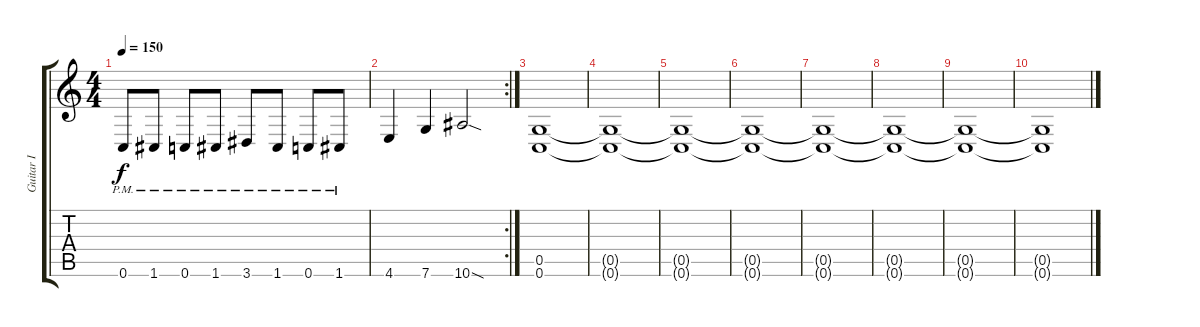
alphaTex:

\track ("Guitar I" "Guitar I") {instrument distortionguitar}
\staff {score tabs}
\tuning (D4 A3 F3 C3 G2 C2) {hide}
\ts (4 4)
\tempo 150
\clef g2
\ks c
0.6{pm}.8{dy f} 1.6{pm}.8 0.6{pm}.8 1.6{pm}.8 3.6{pm}.8 1.6{pm}.8 0.6{pm}.8 1.6{pm}.8 |
\rc 2
4.6.4 7.6.4 10.6{sod}.2 |
(0.5 0.6).1 |
(0.5{t} 0.6{t}).1 |
(0.5{t} 0.6{t}).1 |
(0.5{t} 0.6{t}).1 |
(0.5{t} 0.6{t}).1 |
(0.5{t} 0.6{t}).1 |
(0.5{t} 0.6{t}).1 |
(0.5{t} 0.6{t}).1
